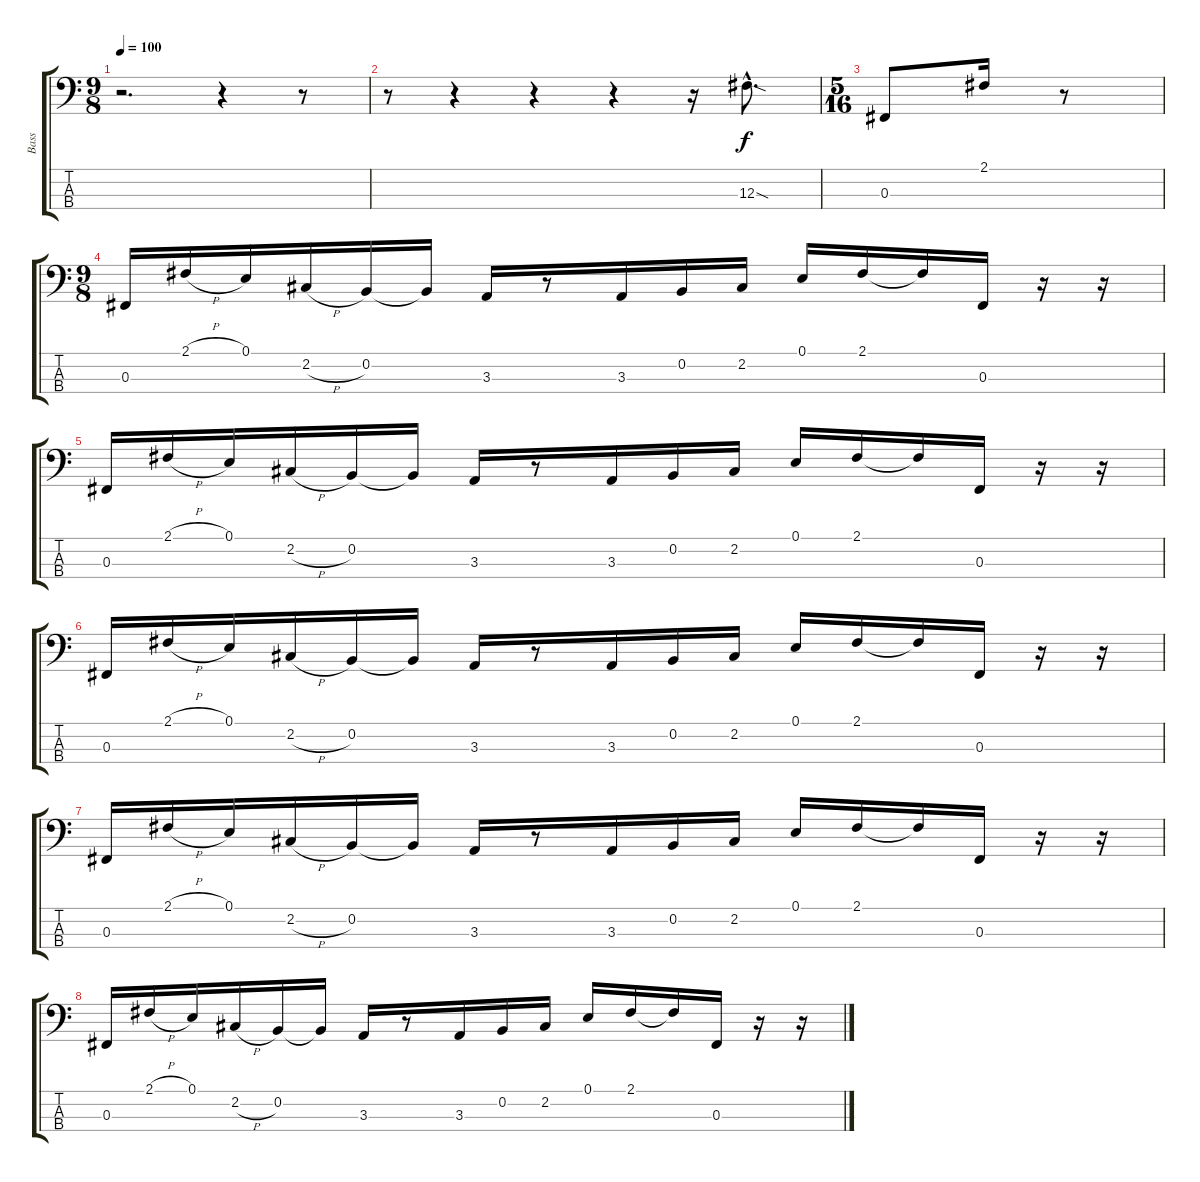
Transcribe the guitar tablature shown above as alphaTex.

\track ("Bass" "Bass") {instrument electricbassfinger}
\staff {score tabs}
\tuning (E2 B1 Gb1 Db1) {hide}
\ts (9 8)
\tempo 100
\clef f4
\ks c
r.2{d dy f instrument electricbassfinger} r.4 r.8 |
r.8 r.4 r.4 r.4 r.16 12.3{sod hac}.8{d} |
\ts (5 16)
0.3.8 2.1.16 r.8 |
\ts (9 8)
0.3.16 2.1{h}.16 0.1.16 2.2{h}.16 0.2.16 0.2{t}.16 3.3.16 r.8 3.3.16 0.2.16 2.2.16 0.1.16 2.1.16 2.1{t}.16 0.3.16 r.16 r.16 |
0.3.16 2.1{h}.16 0.1.16 2.2{h}.16 0.2.16 0.2{t}.16 3.3.16 r.8 3.3.16 0.2.16 2.2.16 0.1.16 2.1.16 2.1{t}.16 0.3.16 r.16 r.16 |
0.3.16 2.1{h}.16 0.1.16 2.2{h}.16 0.2.16 0.2{t}.16 3.3.16 r.8 3.3.16 0.2.16 2.2.16 0.1.16 2.1.16 2.1{t}.16 0.3.16 r.16 r.16 |
0.3.16 2.1{h}.16 0.1.16 2.2{h}.16 0.2.16 0.2{t}.16 3.3.16 r.8 3.3.16 0.2.16 2.2.16 0.1.16 2.1.16 2.1{t}.16 0.3.16 r.16 r.16 |
0.3.16 2.1{h}.16 0.1.16 2.2{h}.16 0.2.16 0.2{t}.16 3.3.16 r.8 3.3.16 0.2.16 2.2.16 0.1.16 2.1.16 2.1{t}.16 0.3.16 r.16 r.16
